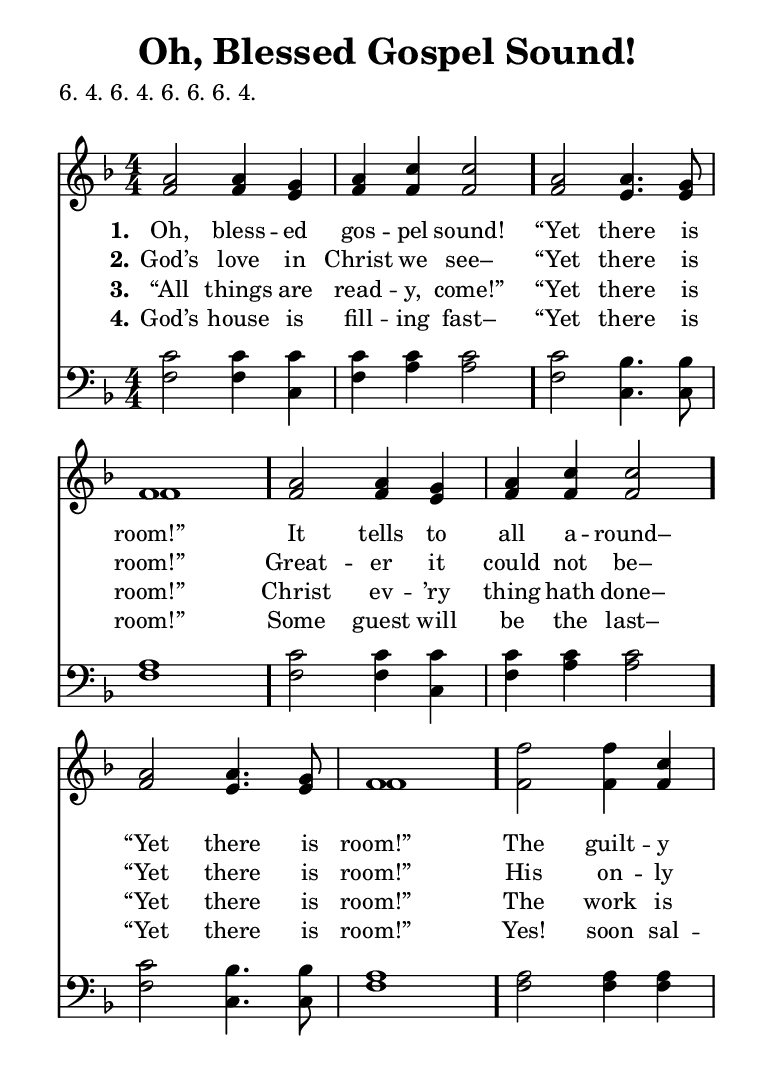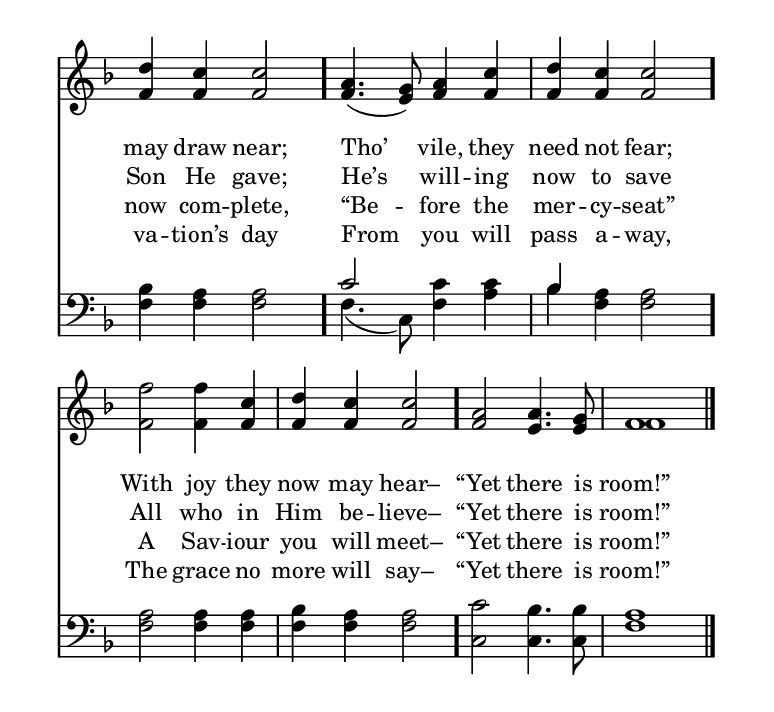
\include "common/global.ily"
\paper {
  \include "common/paper.ily"
  ragged-bottom = ##t
  system-count = #(cond (is-eogsized 4) (#t #f))
  system-system-spacing.padding = 2
  system-system-spacing.basic-distance = 2
}

\header{
  %gospel
  hymnnumber = "56"
  title = "Oh, Blessed Gospel Sound!"
  tunename = "Happy Land"
  meter = "6. 4. 6. 4. 6. 6. 6. 4."
  poet = ""
  composer = ""
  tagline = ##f
}

% for fermata in MIDI
ta = { \tempo 4=120 }
tb = { \tempo 4=60  }

patternAA = { c2       c4 c4 | c4 c4 c2 }
patternAB = { c4.( c8) c4 c4 | c4 c4 c2 }

patternBA = { c2 c4. c8 | c1 }

global = {
  \include "common/overrides.ily"
  \override Staff.TimeSignature.style = #'numbered
  \time 4/4
  \override Score.MetronomeMark.transparent = ##t % hide all fermata changes too
  \ta
  \key f \major
  \autoBeamOff
}

notesSoprano = {
\global
\relative c'' {

  \changePitch \patternAA { a a g | a c c }
  \changePitch \patternBA { a a g | f } \eogbreak
  \changePitch \patternAA { a a g | a c c }
  \changePitch \patternBA { a a g | f } \eogbreak

  \changePitch \patternAA { f' f c | d c c }
  \changePitch \patternAB { a g a c | d c c } \eogbreak
  \changePitch \patternAA { f f c | d c c }
  \changePitch \patternBA { a a g | f }

  \bar "|."

}
}

notesAlto = {
\global
\relative e' {

  \changePitch \patternAA { f f e | f f f }
  \changePitch \patternBA { f e e | f }
  \changePitch \patternAA { f f e | f f f }
  \changePitch \patternBA { f e e | f }

  \changePitch \patternAA { f f f | f f f }
  \changePitch \patternAB { f e f f | f f f }
  \changePitch \patternAA { f f f | f f f }
  \changePitch \patternBA { f e e | f }

}
}

notesTenor = {
\global
\relative a {

  \changePitch \patternAA { c c c | c c c }
  \changePitch \patternBA { c bes bes | a }
  \changePitch \patternAA { c c c | c c c }
  \changePitch \patternBA { c bes bes | a }

  \changePitch \patternAA { a a a | bes a a }
  \changePitch \patternAA { c c c | bes a a }
  \changePitch \patternAA { a a a | bes a a }
  \changePitch \patternBA { c bes bes | a }

}
}

notesBass = {
\global
\relative f {

  \changePitch \patternAA { f f c | f a a }
  \changePitch \patternBA { f c c | f }
  \changePitch \patternAA { f f c | f a a }
  \changePitch \patternBA { f c c | f }

  \changePitch \patternAA { f f f | f f f }
  \changePitch \patternAB { f c f a | bes f f }
  \changePitch \patternAA { f f f | f f f }
  \changePitch \patternBA { c c c | f }

}
}

wordsA = \lyricmode {
\set stanza = "1."

Oh, bless -- ed gos -- pel sound! \bar "."
“Yet there is room!” \bar "."
It tells to all a -- round– \bar "."
“Yet there is room!” \bar "."
The guilt -- y may draw near; \bar "."
Tho’ vile, they need not fear; \bar "."
With joy they now may hear– \bar "."
“Yet there is room!” \bar "."

}

wordsB = \lyricmode {
\set stanza = "2."

God’s love in Christ we see–
“Yet there is room!”
Great -- er it could not be–
“Yet there is room!”
His on -- ly Son He gave;
He’s will -- ing now to save
All who in Him be -- lieve–
“Yet there is room!”

}

wordsC = \lyricmode {
\set stanza = "3."

“All things are read -- y, come!”
“Yet there is room!”
Christ ev -- ’ry thing hath done–
“Yet there is room!”
The work is now com -- plete,
“Be -- fore the mer -- cy -- seat”
A Sav -- iour you will meet–
“Yet there is room!”

}

wordsD = \lyricmode {
\set stanza = "4."

God’s house is fill -- ing fast–
“Yet there is room!”
Some guest will be the last–
“Yet there is room!”
Yes! soon sal -- va -- tion’s day
From you will pass a -- way,
The grace no more will say–
“Yet there is room!”

}

\score {
  \context ChoirStaff <<
    \context Staff = upper <<
      \set Staff.autoBeaming = ##f
      \set ChoirStaff.systemStartDelimiter = #'SystemStartBar
      \set ChoirStaff.printPartCombineTexts = ##f
      \partcombine #'(2 . 9) \notesSoprano \notesAlto
      \context NullVoice = sopranos { \voiceOne << \notesSoprano >> }
      \context NullVoice = altos { \voiceTwo << \notesAlto >> }
      \context Lyrics = one   \lyricsto sopranos \wordsA
      \context Lyrics = two   \lyricsto sopranos \wordsB
      \context Lyrics = three \lyricsto sopranos \wordsC
      \context Lyrics = four  \lyricsto sopranos \wordsD
    >>
    \context Staff = men <<
      \set Staff.autoBeaming = ##f
      \clef bass
      \set ChoirStaff.printPartCombineTexts = ##f
      \partcombine #'(2 . 9) \notesTenor \notesBass
      \context NullVoice = tenors { \voiceOne << \notesTenor >> }
      \context NullVoice = basses { \voiceTwo << \notesBass >> }
    >>
  >>
  \layout {
    \include "common/layout.ily"
  }
  \midi{
    \include "common/midi.ily"
  }
}

\version "2.19.49"  % necessary for upgrading to future LilyPond versions.

% vi:set et ts=2 sw=2 ai nocindent syntax=lilypond:
